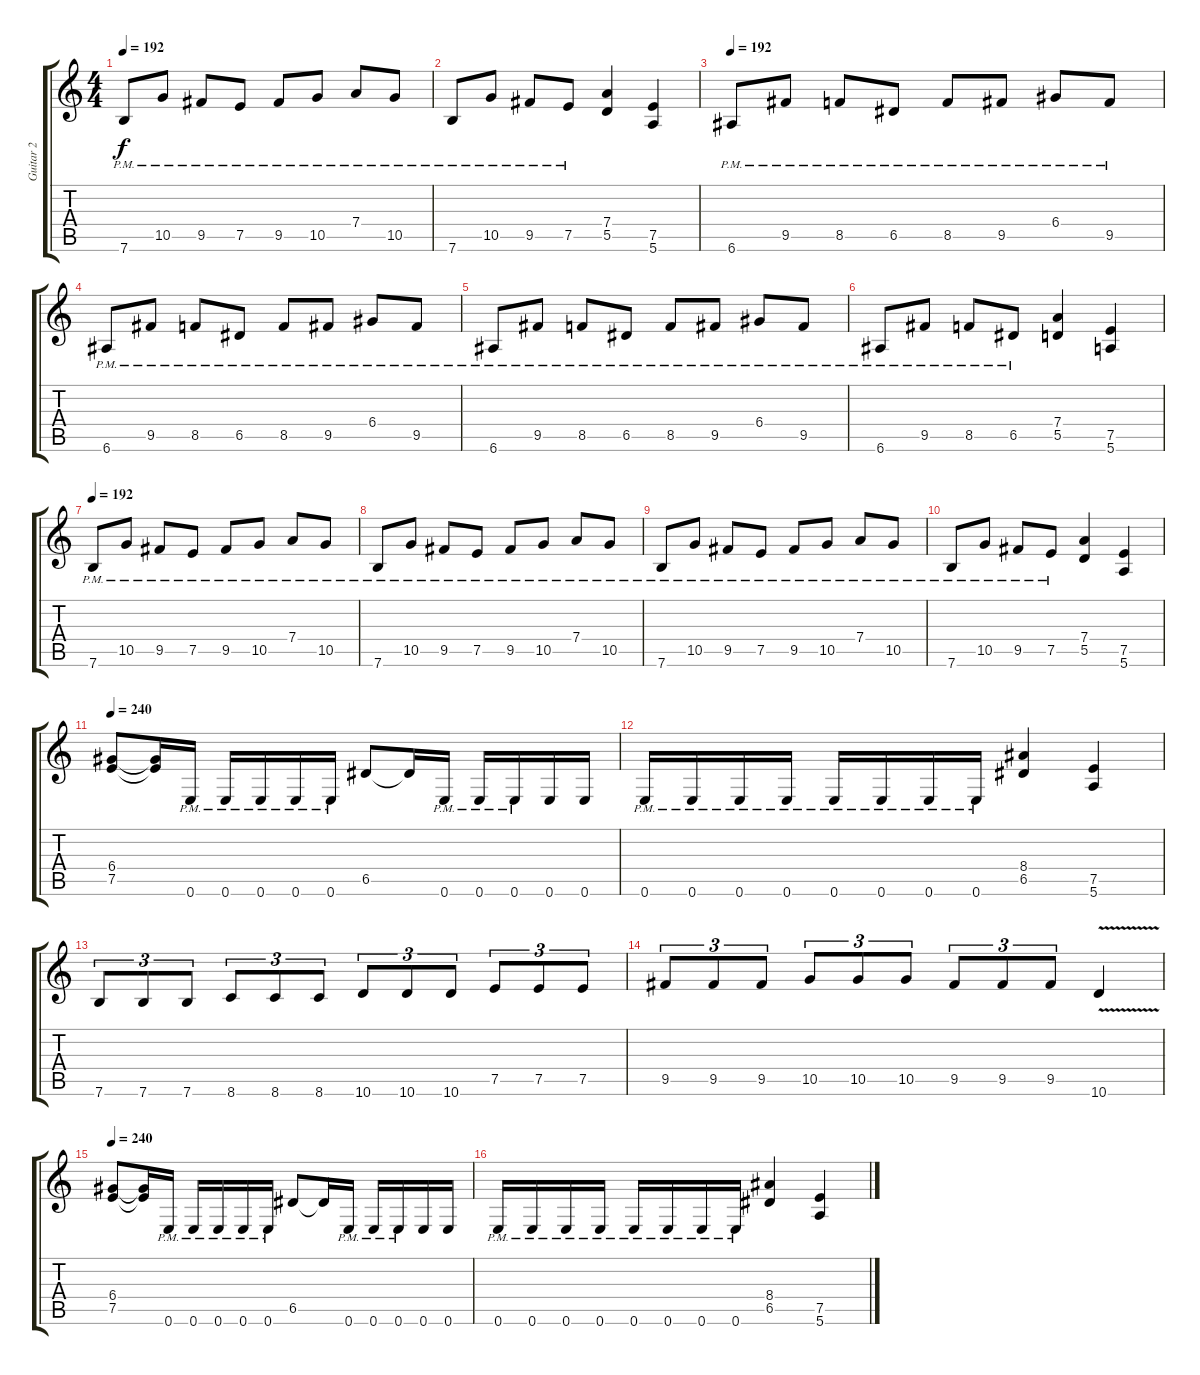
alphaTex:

\track ("Guitar 2" "Guitar 2") {instrument distortionguitar}
\staff {score tabs}
\tuning (E4 B3 G3 D3 A2 E2) {hide}
\ts (4 4)
\tempo 192
\clef g2
\ks c
7.6{pm}.8{dy f} 10.5{pm}.8 9.5{pm}.8 7.5{pm}.8 9.5{pm}.8 10.5{pm}.8 7.4{pm}.8 10.5{pm}.8 |
7.6{pm}.8 10.5{pm}.8 9.5{pm}.8 7.5{pm}.8 (7.4 5.5).4 (7.5 5.6).4 |
\tempo 192
6.6{pm}.8 9.5{pm}.8 8.5{pm}.8 6.5{pm}.8 8.5{pm}.8 9.5{pm}.8 6.4{pm}.8 9.5{pm}.8 |
6.6{pm}.8 9.5{pm}.8 8.5{pm}.8 6.5{pm}.8 8.5{pm}.8 9.5{pm}.8 6.4{pm}.8 9.5{pm}.8 |
6.6{pm}.8 9.5{pm}.8 8.5{pm}.8 6.5{pm}.8 8.5{pm}.8 9.5{pm}.8 6.4{pm}.8 9.5{pm}.8 |
6.6{pm}.8 9.5{pm}.8 8.5{pm}.8 6.5{pm}.8 (7.4 5.5).4 (7.5 5.6).4 |
\tempo 192
7.6{pm}.8 10.5{pm}.8 9.5{pm}.8 7.5{pm}.8 9.5{pm}.8 10.5{pm}.8 7.4{pm}.8 10.5{pm}.8 |
7.6{pm}.8 10.5{pm}.8 9.5{pm}.8 7.5{pm}.8 9.5{pm}.8 10.5{pm}.8 7.4{pm}.8 10.5{pm}.8 |
7.6{pm}.8 10.5{pm}.8 9.5{pm}.8 7.5{pm}.8 9.5{pm}.8 10.5{pm}.8 7.4{pm}.8 10.5{pm}.8 |
7.6{pm}.8 10.5{pm}.8 9.5{pm}.8 7.5{pm}.8 (7.4 5.5).4 (7.5 5.6).4 |
\tempo 240
(6.4 7.5).8 (6.4{t} 7.5{t}).16 0.6{pm}.16 0.6{pm}.16 0.6{pm}.16 0.6{pm}.16 0.6{pm}.16 6.5.8 6.5{t}.16 0.6{pm}.16 0.6{pm}.16 0.6{pm}.16 0.6.16 0.6.16 |
0.6{pm}.16 0.6{pm}.16 0.6{pm}.16 0.6{pm}.16 0.6{pm}.16 0.6{pm}.16 0.6{pm}.16 0.6{pm}.16 (8.4 6.5).4 (7.5 5.6).4 |
7.6.8{tu (3 2)} 7.6.8{tu (3 2)} 7.6.8{tu (3 2)} 8.6.8{tu (3 2)} 8.6.8{tu (3 2)} 8.6.8{tu (3 2)} 10.6.8{tu (3 2)} 10.6.8{tu (3 2)} 10.6.8{tu (3 2)} 7.5.8{tu (3 2)} 7.5.8{tu (3 2)} 7.5.8{tu (3 2)} |
9.5.8{tu (3 2)} 9.5.8{tu (3 2)} 9.5.8{tu (3 2)} 10.5.8{tu (3 2)} 10.5.8{tu (3 2)} 10.5.8{tu (3 2)} 9.5.8{tu (3 2)} 9.5.8{tu (3 2)} 9.5.8{tu (3 2)} 10.6{v}.4 |
\tempo 240
(6.4 7.5).8 (6.4{t} 7.5{t}).16 0.6{pm}.16 0.6{pm}.16 0.6{pm}.16 0.6{pm}.16 0.6{pm}.16 6.5.8 6.5{t}.16 0.6{pm}.16 0.6{pm}.16 0.6{pm}.16 0.6.16 0.6.16 |
0.6{pm}.16 0.6{pm}.16 0.6{pm}.16 0.6{pm}.16 0.6{pm}.16 0.6{pm}.16 0.6{pm}.16 0.6{pm}.16 (8.4 6.5).4 (7.5 5.6).4
